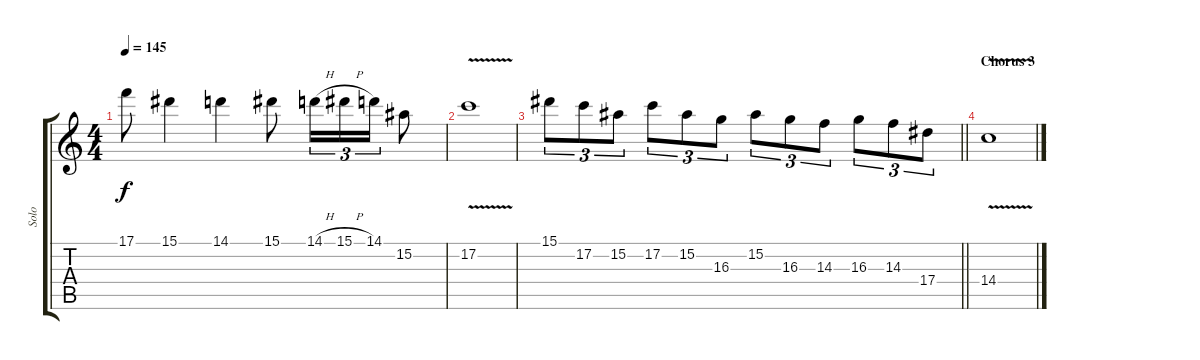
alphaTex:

\track ("Solo" "Solo") {instrument distortionguitar}
\staff {score tabs}
\tuning (C4 G3 Eb3 Bb2 F2 C2) {hide}
\ts (4 4)
\tempo 145
\clef g2
\ks c
17.1{t}.8{dy f} 15.1.4 14.1.4 15.1.8 14.1{h}.16{tu (3 2)} 15.1{h}.16{tu (3 2)} 14.1.16{tu (3 2)} 15.2.8 |
17.2{v}.1 |
\barLineRight lightlight
15.1.8{tu (3 2)} 17.2.8{tu (3 2)} 15.2.8{tu (3 2)} 17.2.8{tu (3 2)} 15.2.8{tu (3 2)} 16.3.8{tu (3 2)} 15.2.8{tu (3 2)} 16.3.8{tu (3 2)} 14.3.8{tu (3 2)} 16.3.8{tu (3 2)} 14.3.8{tu (3 2)} 17.4.8{tu (3 2)} |
\section ("" "Chorus 3")
14.4{v}.1
